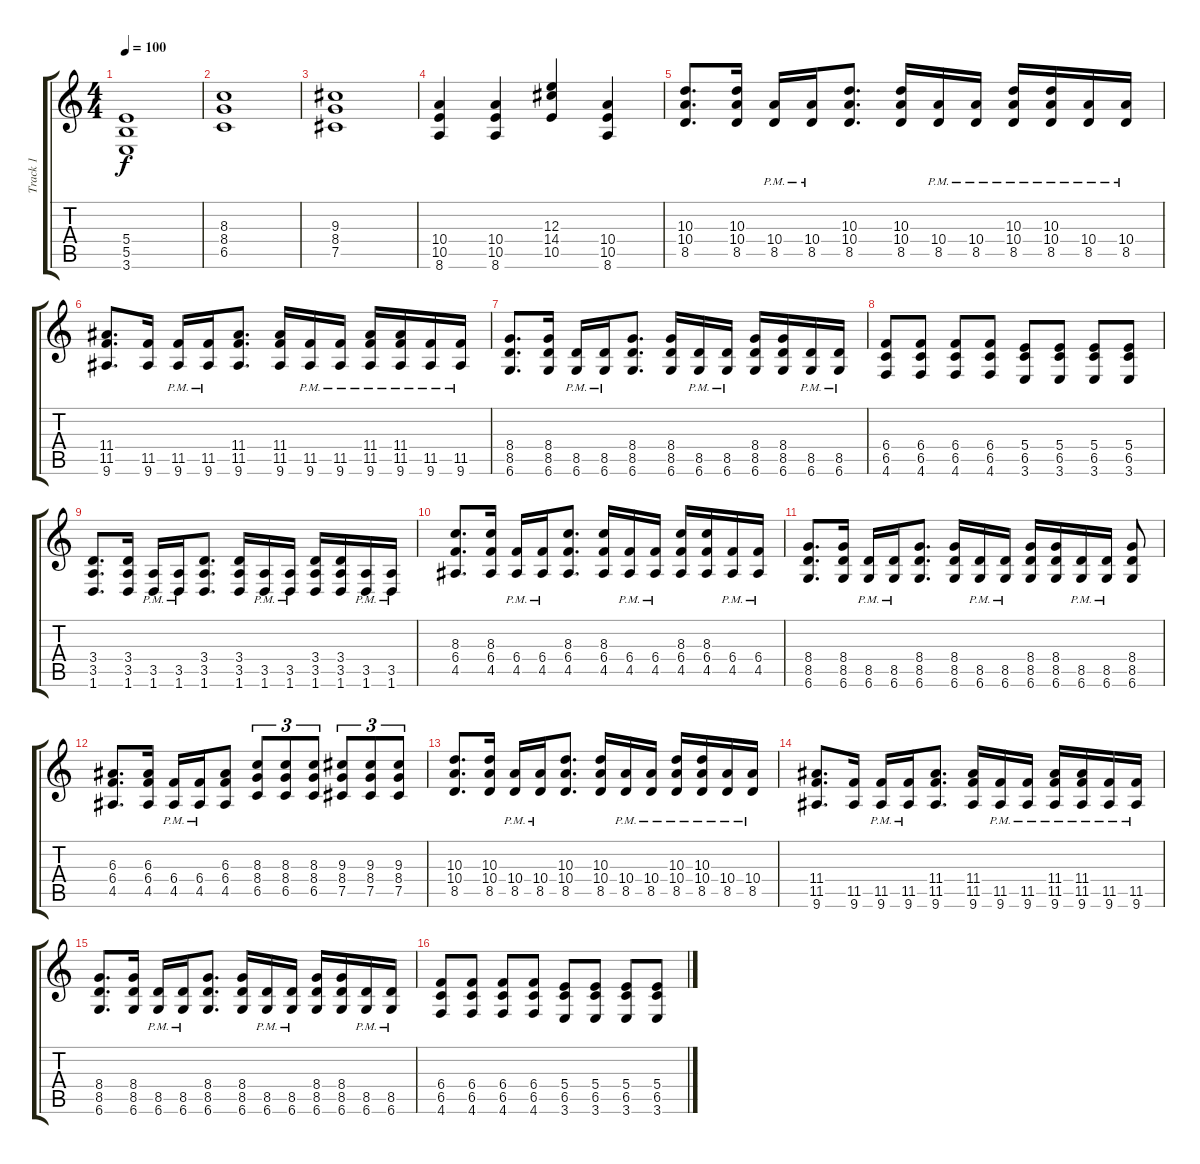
\track ("Track 1" "Track 1") {instrument overdrivenguitar}
\staff {score tabs}
\tuning (Db4 Ab3 E3 B2 Gb2 Db2) {hide}
\ts (4 4)
\tempo 100
\clef g2
\ks c
(5.4 5.5 3.6).1{dy f} |
(8.3 8.4 6.5).1 |
(9.3 8.4 7.5).1 |
(10.4 10.5 8.6).4 (10.4 10.5 8.6).4 (12.3 14.4 10.5).4 (10.4 10.5 8.6).4 |
(10.3 10.4 8.5).8{d} (10.3 10.4 8.5).16 (10.4{pm} 8.5{pm}).16 (10.4{pm} 8.5{pm}).16 (10.3 10.4 8.5).8{d} (10.3 10.4 8.5).16 (10.4{pm} 8.5{pm}).16 (10.4{pm} 8.5{pm}).16 (10.3{pm} 10.4{pm} 8.5{pm}).16 (10.3{pm} 10.4{pm} 8.5{pm}).16 (10.4{pm} 8.5{pm}).16 (10.4{pm} 8.5{pm}).16 |
(11.4 11.5 9.6).8{d} (11.5 9.6).16 (11.5{pm} 9.6).16 (11.5{pm} 9.6).16 (11.4 11.5 9.6).8{d} (11.4 11.5 9.6).16 (11.5{pm} 9.6).16 (11.5{pm} 9.6).16 (11.4 11.5{pm} 9.6).16 (11.4{pm} 11.5{pm} 9.6).16 (11.5{pm} 9.6).16 (11.5{pm} 9.6).16 |
(8.4 8.5 6.6).8{d} (8.4 8.5 6.6).16 (8.5{pm} 6.6{pm}).16 (8.5{pm} 6.6{pm}).16 (8.4 8.5 6.6).8{d} (8.4 8.5 6.6).16 (8.5{pm} 6.6{pm}).16 (8.5{pm} 6.6{pm}).16 (8.4 8.5 6.6).16 (8.4 8.5 6.6).16 (8.5{pm} 6.6{pm}).16 (8.5{pm} 6.6{pm}).16 |
(6.4 6.5 4.6).8 (6.4 6.5 4.6).8 (6.4 6.5 4.6).8 (6.4 6.5 4.6).8 (5.4 6.5 3.6).8 (5.4 6.5 3.6).8 (5.4 6.5 3.6).8 (5.4 6.5 3.6).8 |
(3.4 3.5 1.6).8{d} (3.4 3.5 1.6).16 (3.5{pm} 1.6{pm}).16 (3.5{pm} 1.6{pm}).16 (3.4 3.5 1.6).8{d} (3.4 3.5 1.6).16 (3.5{pm} 1.6{pm}).16 (3.5{pm} 1.6{pm}).16 (3.4 3.5 1.6).16 (3.4 3.5 1.6).16 (3.5{pm} 1.6{pm}).16 (3.5{pm} 1.6{pm}).16 |
(8.3 6.4 4.5).8{d} (8.3 6.4 4.5).16 (6.4{pm} 4.5{pm}).16 (6.4{pm} 4.5{pm}).16 (8.3 6.4 4.5).8{d} (8.3 6.4 4.5).16 (6.4{pm} 4.5{pm}).16 (6.4{pm} 4.5{pm}).16 (8.3 6.4 4.5).16 (8.3 6.4 4.5).16 (6.4{pm} 4.5{pm}).16 (6.4{pm} 4.5{pm}).16 |
(8.4 8.5 6.6).8{d} (8.4 8.5 6.6).16 (8.5{pm} 6.6{pm}).16 (8.5{pm} 6.6{pm}).16 (8.4 8.5 6.6).8{d} (8.4 8.5 6.6).16 (8.5{pm} 6.6{pm}).16 (8.5{pm} 6.6{pm}).16 (8.4 8.5 6.6).16 (8.4 8.5 6.6).16 (8.5{pm} 6.6{pm}).16 (8.5{pm} 6.6{pm}).16 (8.4 8.5 6.6).8 |
(6.3 6.4 4.5).8{d} (6.3 6.4 4.5).16 (6.4{pm} 4.5{pm}).16 (6.4{pm} 4.5{pm}).16 (6.3 6.4 4.5).8 (8.3 8.4 6.5).8{tu (3 2)} (8.3 8.4 6.5).8{tu (3 2)} (8.3 8.4 6.5).8{tu (3 2)} (9.3 8.4 7.5).8{tu (3 2)} (9.3 8.4 7.5).8{tu (3 2)} (9.3 8.4 7.5).8{tu (3 2)} |
(10.3 10.4 8.5).8{d} (10.3 10.4 8.5).16 (10.4{pm} 8.5{pm}).16 (10.4{pm} 8.5{pm}).16 (10.3 10.4 8.5).8{d} (10.3 10.4 8.5).16 (10.4{pm} 8.5{pm}).16 (10.4{pm} 8.5{pm}).16 (10.3{pm} 10.4{pm} 8.5{pm}).16 (10.3{pm} 10.4{pm} 8.5{pm}).16 (10.4{pm} 8.5{pm}).16 (10.4{pm} 8.5{pm}).16 |
(11.4 11.5 9.6).8{d} (11.5 9.6).16 (11.5{pm} 9.6).16 (11.5{pm} 9.6).16 (11.4 11.5 9.6).8{d} (11.4 11.5 9.6).16 (11.5{pm} 9.6).16 (11.5{pm} 9.6).16 (11.4 11.5{pm} 9.6).16 (11.4{pm} 11.5{pm} 9.6).16 (11.5{pm} 9.6).16 (11.5{pm} 9.6).16 |
(8.4 8.5 6.6).8{d} (8.4 8.5 6.6).16 (8.5{pm} 6.6{pm}).16 (8.5{pm} 6.6{pm}).16 (8.4 8.5 6.6).8{d} (8.4 8.5 6.6).16 (8.5{pm} 6.6{pm}).16 (8.5{pm} 6.6{pm}).16 (8.4 8.5 6.6).16 (8.4 8.5 6.6).16 (8.5{pm} 6.6{pm}).16 (8.5{pm} 6.6{pm}).16 |
(6.4 6.5 4.6).8 (6.4 6.5 4.6).8 (6.4 6.5 4.6).8 (6.4 6.5 4.6).8 (5.4 6.5 3.6).8 (5.4 6.5 3.6).8 (5.4 6.5 3.6).8 (5.4 6.5 3.6).8
